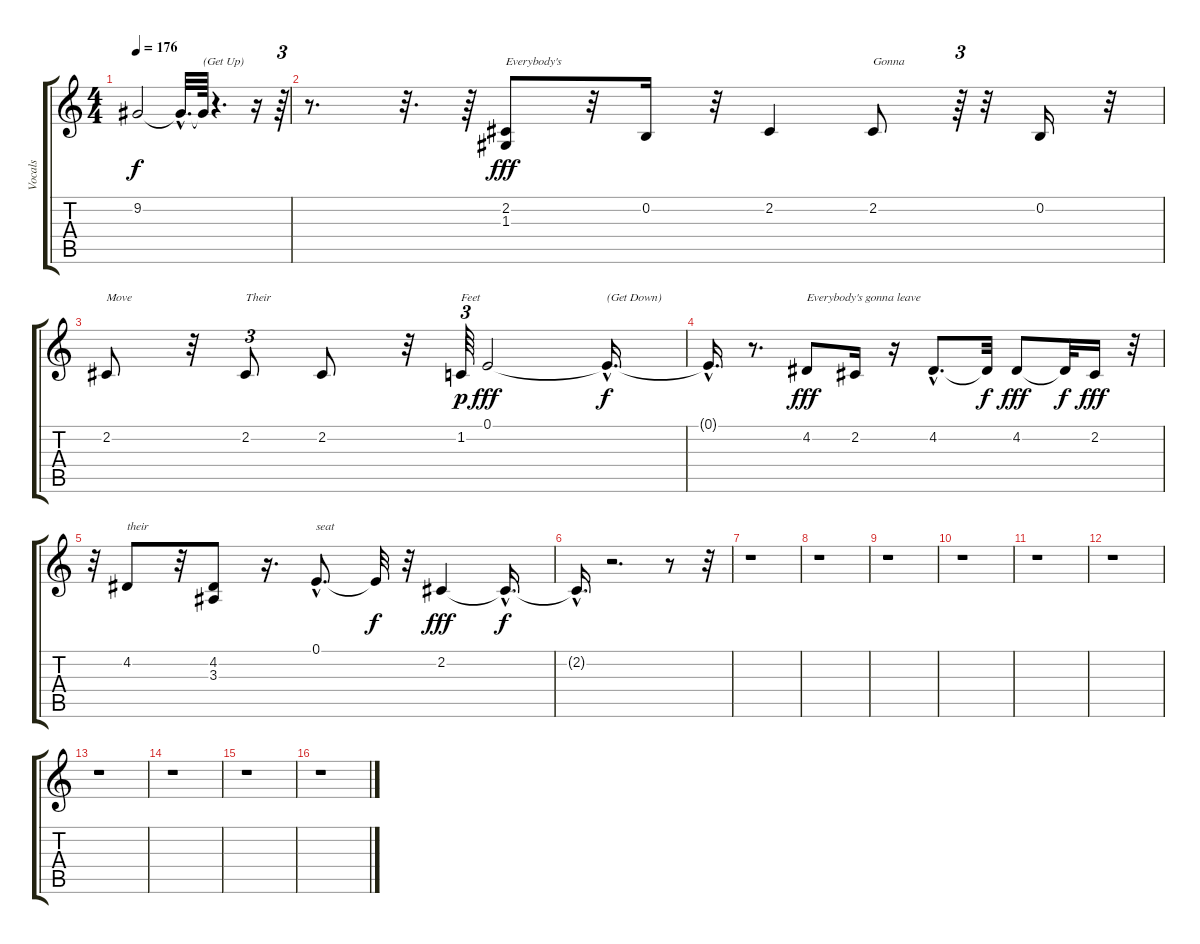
\track ("Vocals  " "Vocals  ") {instrument altosax}
\staff {score tabs}
\tuning (E4 B3 G3 D3 A2 E2) {hide}
\ts (4 4)
\tempo 176
\clef g2
\ks c
9.2{t}.2{dy f} 9.2{hac t}.32{d} 9.2{t}.64{txt "(Get Up)"} r.4{d} r.16 r.64{tu (3 2)} |
r.8{d} r.32{d} r.64 (2.2 1.3).8{txt "Everybody's" dy fff} r.32 0.2.16 r.32 2.2.4 2.2.8{txt "Gonna"} r.64{tu (3 2)} r.32 0.2.16 r.32 |
2.2.8{txt "Move"} r.32 2.2.8{tu (3 2) txt "Their"} 2.2.8 r.32 1.2.64{tu (3 2) txt "Feet" dy p} 0.1.2{dy fff} 0.1{hac t}.16{d txt "(Get Down)" dy f} |
0.1{hac t}.16{d} r.8{d} 4.2.8{txt "Everybody's gonna leave" dy fff} 2.2.16 r.16 4.2{hac}.8{d} 4.2{t}.32{dy f} 4.2.8{dy fff} 4.2{t}.32{dy f} 2.2.16{dy fff} r.32 |
r.32 4.2.8{txt "their"} r.32 (4.2 3.3).8 r.16{d} 0.1{hac}.8{d txt "seat"} 0.1{t}.32{dy f} r.32 2.2.4{dy fff} 2.2{hac t}.16{d dy f} |
2.2{hac t}.16{d} r.2{d} r.8 r.32 |
r.1 |
r.1 |
r.1 |
r.1 |
r.1 |
r.1 |
r.1 |
r.1 |
r.1 |
r.1
